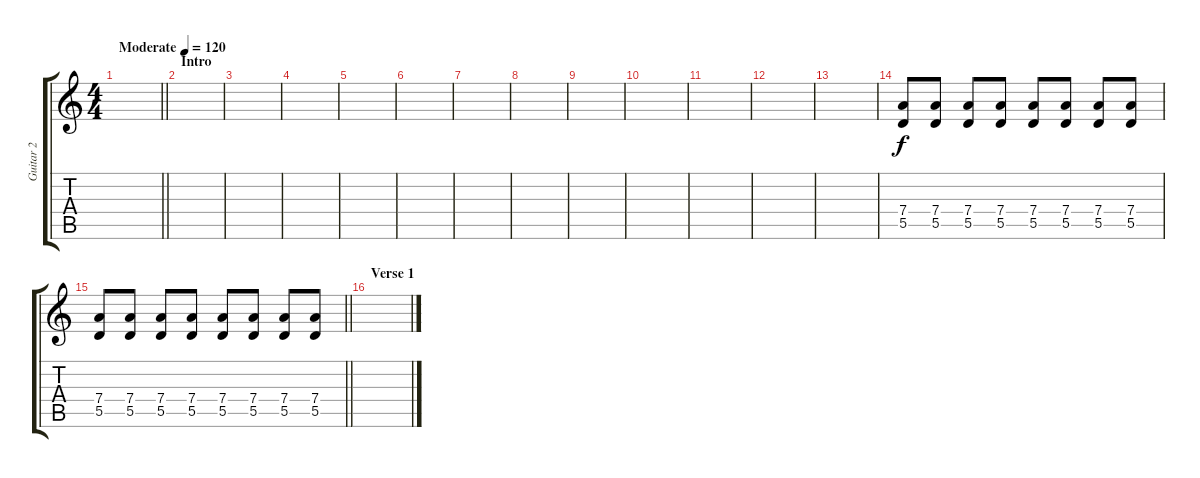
\track ("Guitar 2" "Guitar 2") {instrument overdrivenguitar}
\staff {score tabs}
\tuning (E4 B3 G3 D3 A2 E2) {hide}
\ts (4 4)
\tempo (120 "Moderate")
\clef g2
\barLineRight lightlight
\ks c
|
\section ("" "Intro")
|
|
|
|
|
|
|
|
|
|
|
|
(7.4 5.5).8{volume 1} (7.4 5.5).8{volume 2} (7.4 5.5).8{volume 3} (7.4 5.5).8{volume 4} (7.4 5.5).8{volume 7} (7.4 5.5).8{volume 9} (7.4 5.5).8{volume 10} (7.4 5.5).8{volume 11} |
\barLineRight lightlight
(7.4 5.5).8{volume 8} (7.4 5.5).8{volume 10} (7.4 5.5).8 (7.4 5.5).8 (7.4 5.5).8 (7.4 5.5).8 (7.4 5.5).8 (7.4 5.5).8 |
\section ("" "Verse 1")
